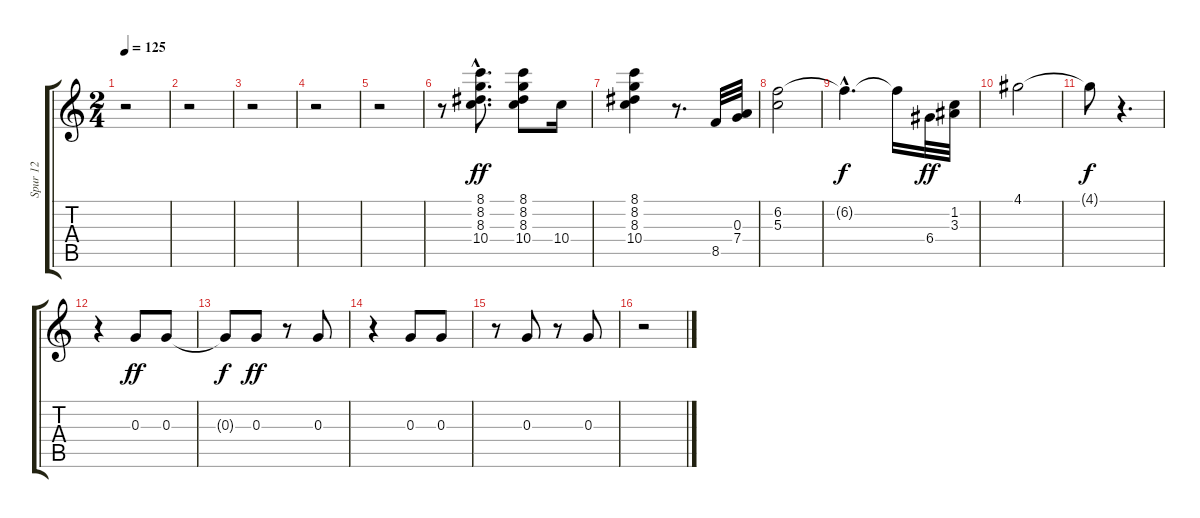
\track ("Spur 12" "Spur 12") {instrument electricguitarclean}
\staff {score tabs}
\tuning (E4 B3 G3 D3 A2 E2) {hide}
\ts (2 4)
\tempo 125
\clef g2
\ks c
r.2{dy f} |
r.2 |
r.2 |
r.2 |
r.2 |
r.8 (8.1{hac} 8.2{hac} 8.3{hac} 10.4{hac}).8{d dy ff} (8.1 8.2 8.3 10.4).8 10.4.16 |
(8.1 8.2 8.3 10.4).4 r.8{d} 8.5.32 (0.3 7.4).32 |
(6.2 5.3).2 |
6.2{hac t}.4{d dy f} 6.2{t}.16 6.4.32{dy ff} (1.2 3.3).32 |
4.1.2 |
4.1{t}.8{dy f} r.4{d} |
r.4 0.3.8{dy ff} 0.3.8 |
0.3{t}.8{dy f} 0.3.8{dy ff} r.8 0.3.8 |
r.4 0.3.8 0.3.8 |
r.8 0.3.8 r.8 0.3.8 |
r.2
